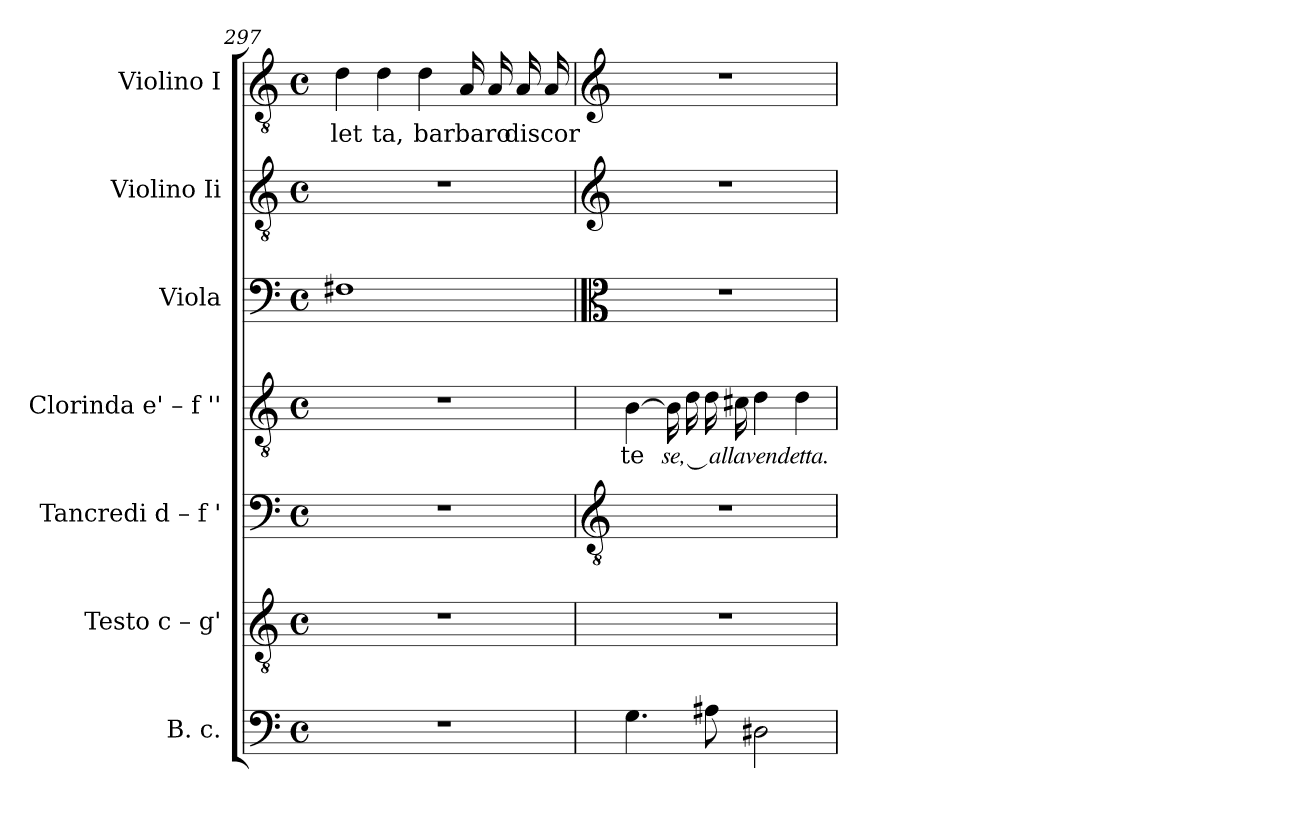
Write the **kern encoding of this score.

**kern	**kern	**kern	**kern	**text	**kern	**kern	**kern	**text
*part7	*part6	*part5	*part4	*part4	*part3	*part2	*part1	*part1
*staff7	*staff6	*staff5	*staff4	*staff4	*staff3	*staff2	*staff1	*staff1
*I"B. c.	*I"Testo  c – g'	*I"Tancredi  d – f '	*I"Clorinda  e' – f ''	*	*I"Viola	*I"Violino Ii	*I"Violino I	*
*clefF4	*clefGv2	*clefF4	*clefGv2	*	*clefF4	*clefGv2	*clefGv2	*
*k[]	*k[]	*k[]	*k[]	*	*k[]	*k[]	*k[]	*
*C:	*C:	*C:	*C:	*	*C:	*C:	*C:	*
*M4/4	*M4/4	*M4/4	*M4/4	*	*M4/4	*M4/4	*M4/4	*
*met(c)	*met(c)	*met(c)	*met(c)	*	*met(c)	*met(c)	*met(c)	*
=297	=297	=297	=297	=297	=297	=297	=297	=297
!	!	!	!	!	!	!	!	!LO:LY:b:cj
1r	1r	1r	1r	.	1F#X	1r	4d\	let
!	!	!	!	!	!	!	!	!LO:LY:b:cj
.	.	.	.	.	.	.	4d\	ta,
!	!	!	!	!	!	!	!	!LO:LY:b:cj
.	.	.	.	.	.	.	4d\	bar
!	!	!	!	!	!	!	!	!LO:LY:b:cj
.	.	.	.	.	.	.	16A/	baro
!	!	!	!	!	!	!	!	!LO:LY:b:cj
.	.	.	.	.	.	.	16A/	.
!	!	!	!	!	!	!	!	!LO:LY:b:cj
.	.	.	.	.	.	.	16A/	discor
!	!	!	!	!	!	!	!	!LO:LY:b:cj
.	.	.	.	.	.	.	16A/	.
!!LO:LB:g=z
=298	=298	=298	=298	=298	=298	=298	=298	=298
*	*	*clefGv2	*	*	*clefC3	*clefG2	*clefG2	*
!	!	!	!	!LO:LY:b:cj	!	!	!	!
4.G\	1r	1r	[>4B\	-te	1r	1r	1r	.
!	!	!	!	!LO:LY:b:cj	!	!	!	!
.	.	.	16B\]	se,‿allavendetta.	.	.	.	.
!	!	!	!	!LO:LY:b:cj	!	!	!	!
.	.	.	16d\	.	.	.	.	.
!	!	!	!	!LO:LY:b:cj	!	!	!	!
8A#\	.	.	16d\	.	.	.	.	.
!	!	!	!	!LO:LY:b:cj	!	!	!	!
.	.	.	16c#X\	.	.	.	.	.
!	!	!	!	!LO:LY:b:cj	!	!	!	!
2D#\	.	.	4d\	.	.	.	.	.
!	!	!	!	!LO:LY:b:cj	!	!	!	!
.	.	.	4d\	.	.	.	.	.
=	=	=	=	=	=	=	=	=
*-	*-	*-	*-	*-	*-	*-	*-	*-
